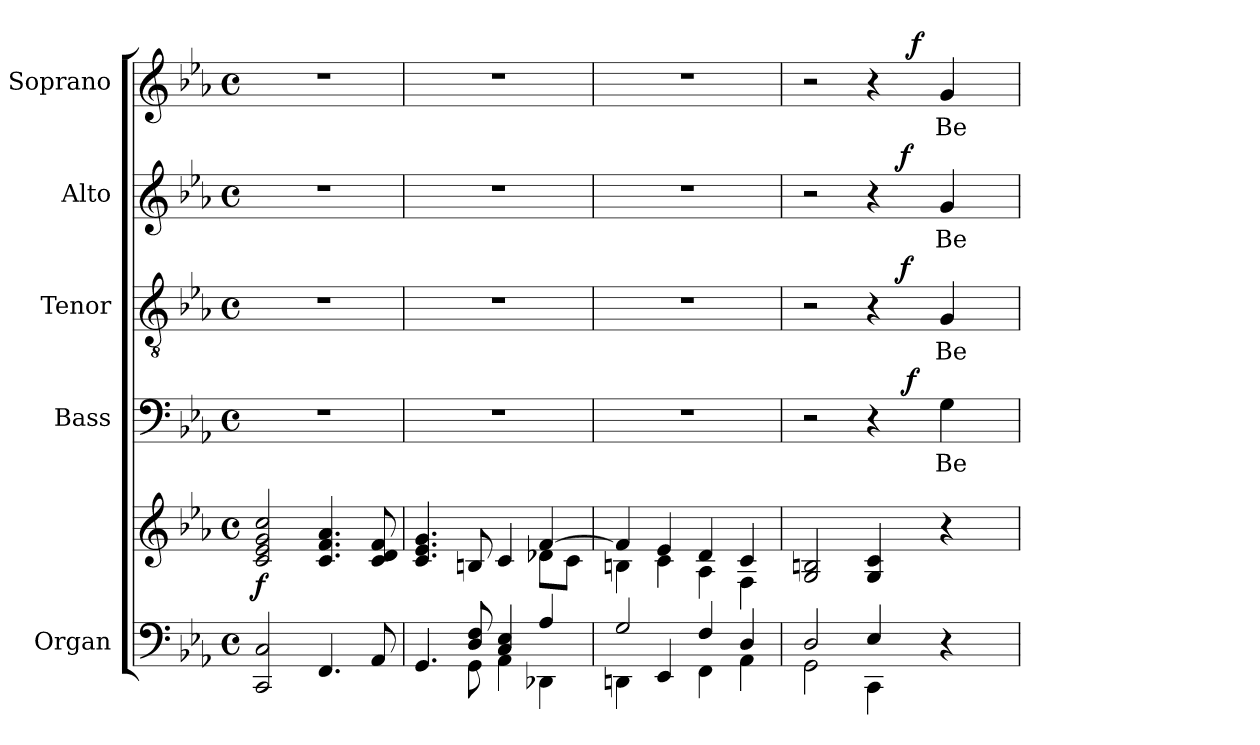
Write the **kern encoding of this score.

**kern	**kern	**dynam	**kern	**text	**dynam	**kern	**text	**dynam	**kern	**text	**dynam	**kern	**text	**dynam
*part5	*part5	*part5	*part4	*part4	*part4	*part3	*part3	*part3	*part2	*part2	*part2	*part1	*part1	*part1
*staff6	*staff5	*staff5/6	*staff4	*staff4	*staff4	*staff3	*staff3	*staff3	*staff2	*staff2	*staff2	*staff1	*staff1	*staff1
*I"Organ	*	*	*I"Bass	*	*	*I"Tenor	*	*	*I"Alto	*	*	*I"Soprano	*	*
*I'Org.	*	*	*I'B.	*	*	*I'T.	*	*	*I'A.	*	*	*I'S.	*	*
!!LO:PB:g=z
*clefF4	*clefG2	*	*clefF4	*	*	*clefGv2	*	*	*clefG2	*	*	*clefG2	*	*
*	*	*	*	*	*	*ITrd7c12	*	*	*	*	*	*	*	*
*k[b-e-a-]	*k[b-e-a-]	*	*k[b-e-a-]	*	*	*k[b-e-a-]	*	*	*k[b-e-a-]	*	*	*k[b-e-a-]	*	*
*E-:	*E-:	*	*E-:	*	*	*E-:	*	*	*E-:	*	*	*E-:	*	*
*M4/4	*M4/4	*	*M4/4	*	*	*M4/4	*	*	*M4/4	*	*	*M4/4	*	*
*met(c)	*met(c)	*	*met(c)	*	*	*met(c)	*	*	*met(c)	*	*	*met(c)	*	*
*MM50	*MM50	*	*MM50	*	*	*MM50	*	*	*MM50	*	*	*MM50	*	*
=1	=1	=1	=1	=1	=1	=1	=1	=1	=1	=1	=1	=1	=1	=1
2CCi/ 2Ci	2ci/ 2e-i 2gi 2cci	f	1r	.	.	1r	.	.	1r	.	.	1r	.	.
4.FFi/	4.ci/ 4.fi 4.a-i	.	.	.	.	.	.	.	.	.	.	.	.	.
8AA-i/	8ci/ 8di 8fi	.	.	.	.	.	.	.	.	.	.	.	.	.
=2	=2	=2	=2	=2	=2	=2	=2	=2	=2	=2	=2	=2	=2	=2
*^	*^	*	*	*	*	*	*	*	*	*	*	*	*	*
4.GGi/	4.ryy	4.ci/ 4.e-i 4.gi	2.ryy	.	1r	.	.	1r	.	.	1r	.	.	1r	.	.
8Di/ 8Fi	8GGi\	8Bni/	.	.	.	.	.	.	.	.	.	.	.	.	.	.
4Ci/ 4E-i	4AA-i\	4ci/	.	.	.	.	.	.	.	.	.	.	.	.	.	.
4A-i/	4DD-Xi\	[>4fi/	8d-Xi\L	.	.	.	.	.	.	.	.	.	.	.	.	.
.	.	.	8ci\J	.	.	.	.	.	.	.	.	.	.	.	.	.
=3	=3	=3	=3	=3	=3	=3	=3	=3	=3	=3	=3	=3	=3	=3	=3	=3
2Gi/	4DDni\	4fi/]	4Bni\	.	1r	.	.	1r	.	.	1r	.	.	1r	.	.
.	4EE-i/	4e-i/	4ci\	.	.	.	.	.	.	.	.	.	.	.	.	.
4Fi/	4FFi\	4di/	4A-i\	.	.	.	.	.	.	.	.	.	.	.	.	.
4Di/	4AA-i\	4ci/	4Fi\	.	.	.	.	.	.	.	.	.	.	.	.	.
*	*	*v	*v	*	*	*	*	*	*	*	*	*	*	*	*	*
=4	=4	=4	=4	=4	=4	=4	=4	=4	=4	=4	=4	=4	=4	=4	=4
*	*	*	*	*^	*	*	*^	*	*	*^	*	*	*^	*	*
2Di/	2GGi\	2Gi/ 2Bni	.	2r	2ryy	.	.	2r	2ryy	.	.	2r	2ryy	.	.	2r	2ryy	.	.
4E-i/	4CCi\	4Gi/ 4ci	.	4r	16ryy	.	.	4r	16ryy	.	.	4r	16ryy	.	.	4r	16ryy	.	.
.	.	.	.	.	32ryy	.	.	.	32ryy	.	.	.	32ryy	.	.	.	32ryy	.	.
.	.	.	.	.	128ryy	.	.	.	256.ryy	.	.	.	256.ryy	.	.	.	64ryy	.	.
.	.	.	.	.	.	.	.	.	4ryy	.	f	.	4ryy	.	f	.	.	.	.
.	.	.	.	.	256ryy	.	.	.	.	.	.	.	.	.	.	.	.	.	.
.	.	.	.	.	1024ryy	.	.	.	.	.	.	.	.	.	.	.	.	.	.
.	.	.	.	.	4ryy	.	f	.	.	.	.	.	.	.	.	.	.	.	.
.	.	.	.	.	.	.	.	.	.	.	.	.	.	.	.	.	512.ryy	.	.
.	.	.	.	.	.	.	.	.	.	.	.	.	.	.	.	.	4ryy	.	f
!	!	!	!	!	!	!LO:LY:b:color=#000000	!	!	!	!	!	!	!	!	!	!	!	!	!
!	!	!	!	!	!	!	!	!	!	!LO:LY:b:color=#000000	!	!	!	!	!	!	!	!	!
!	!	!	!	!	!	!	!	!	!	!	!	!	!	!LO:LY:b:color=#000000	!	!	!	!	!
!	!	!	!	!	!	!	!	!	!	!	!	!	!	!	!	!	!	!LO:LY:b:color=#000000	!
4r	4ryy	4r	.	4Gi\	.	Be-	.	4GGi/	.	Be-	.	4gi/	.	Be-	.	4gi/	.	Be-	.
.	.	.	.	.	.	.	.	.	8ryy	.	.	.	8ryy	.	.	.	.	.	.
.	.	.	.	.	8ryy	.	.	.	.	.	.	.	.	.	.	.	.	.	.
.	.	.	.	.	.	.	.	.	.	.	.	.	.	.	.	.	8ryy	.	.
.	.	.	.	.	.	.	.	.	64ryy	.	.	.	64ryy	.	.	.	.	.	.
.	.	.	.	.	64ryy	.	.	.	.	.	.	.	.	.	.	.	.	.	.
.	.	.	.	.	.	.	.	.	.	.	.	.	.	.	.	.	128ryy	.	.
.	.	.	.	.	.	.	.	.	128ryy	.	.	.	128ryy	.	.	.	.	.	.
.	.	.	.	.	.	.	.	.	.	.	.	.	.	.	.	.	256ryy	.	.
.	.	.	.	.	512.ryy	.	.	.	.	.	.	.	.	.	.	.	.	.	.
.	.	.	.	.	.	.	.	.	512ryy	.	.	.	512ryy	.	.	.	.	.	.
.	.	.	.	.	.	.	.	.	.	.	.	.	.	.	.	.	1024ryy	.	.
*	*	*	*	*v	*v	*	*	*	*	*	*	*v	*v	*	*	*v	*v	*	*
*v	*v	*	*	*	*	*	*v	*v	*	*	*	*	*	*	*	*
=	=	=	=	=	=	=	=	=	=	=	=	=	=	=
*-	*-	*-	*-	*-	*-	*-	*-	*-	*-	*-	*-	*-	*-	*-
